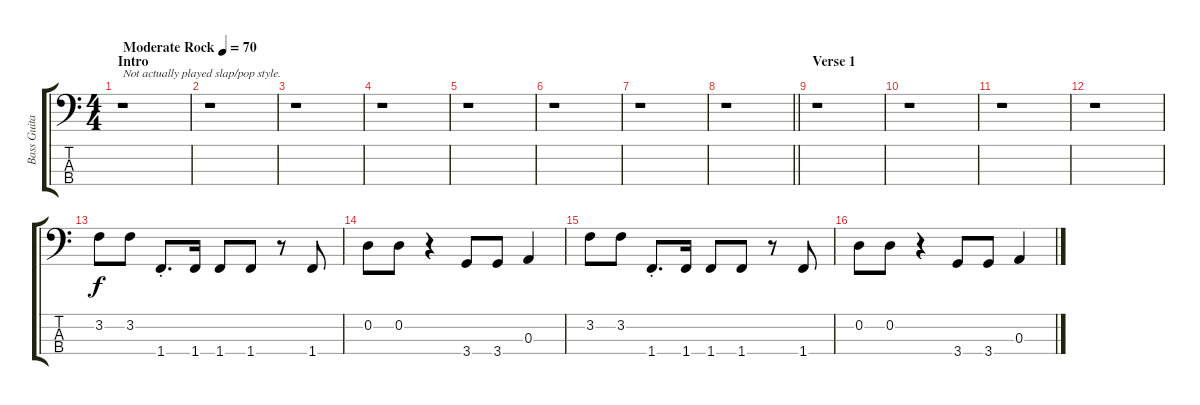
\track ("Bass Guitar" "Bass Guita") {instrument slapbass2}
\staff {score tabs}
\tuning (G2 D2 A1 E1) {hide}
\ts (4 4)
\section ("" "Intro")
\tempo (70 "Moderate Rock")
\clef f4
\ks c
r.1{txt "Not actually played slap/pop style." dy f instrument slapbass2} |
r.1 |
r.1 |
r.1 |
r.1 |
r.1 |
r.1 |
\barLineRight lightlight
r.1 |
\section ("" "Verse 1")
r.1 |
r.1 |
r.1 |
r.1 |
3.2.8 3.2.8 1.4{st}.8{d} 1.4.16 1.4.8 1.4.8 r.8 1.4.8 |
0.2.8 0.2.8 r.4 3.4.8 3.4.8 0.3.4 |
3.2.8 3.2.8 1.4{st}.8{d} 1.4.16 1.4.8 1.4.8 r.8 1.4.8 |
0.2.8 0.2.8 r.4 3.4.8 3.4.8 0.3.4
